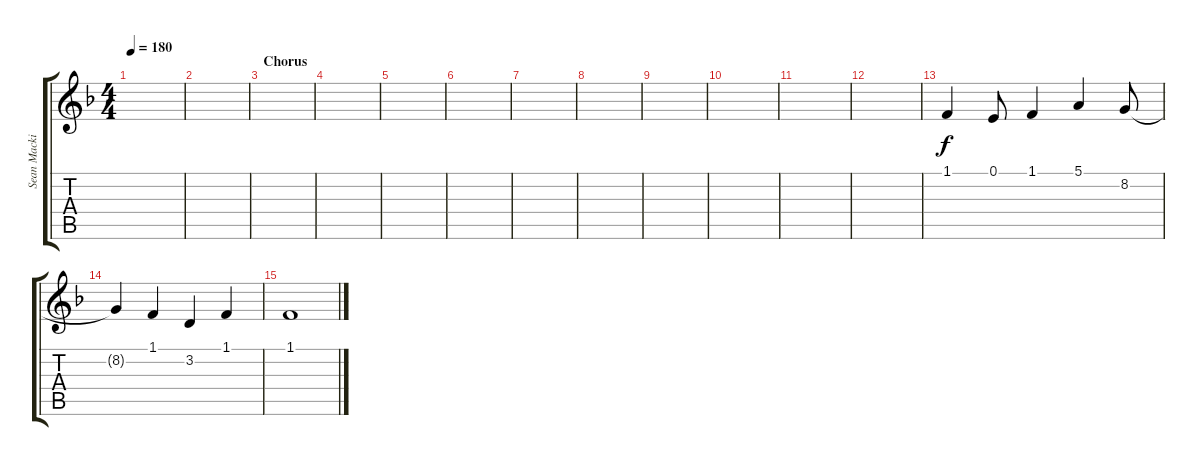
\track ("Sean Mackin (Voice 2)" "Sean Macki") {instrument lead1square}
\staff {score tabs}
\tuning (E4 B3 G3 D3 A2 E2) {hide}
\ts (4 4)
\tempo 180
\clef g2
\ks f
|
|
\section ("" "Chorus")
|
|
|
|
|
|
|
|
|
|
1.1.4{volume 15} 0.1.8 1.1.4 5.1.4 8.2.8 |
8.2{t}.4 1.1.4 3.2.4 1.1.4 |
1.1.1
